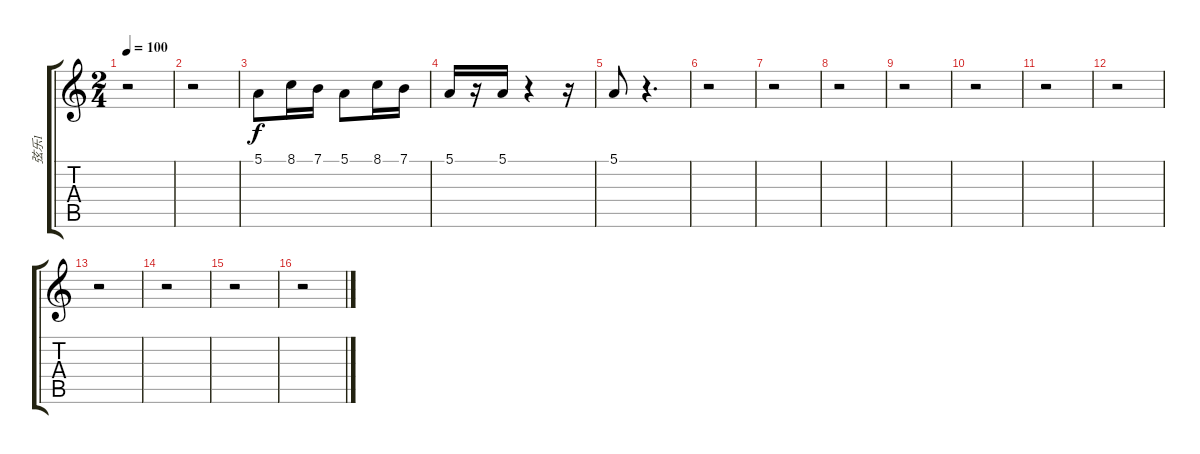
\track ("弦乐1" "弦乐1") {instrument tremolostrings}
\staff {score tabs}
\tuning (E4 B3 G3 D3 A2 E2) {hide}
\ts (2 4)
\tempo 100
\clef g2
\ks c
r.2{dy f} |
r.2 |
5.1.8 8.1.16 7.1.16 5.1.8 8.1.16 7.1.16 |
5.1.16 r.16 5.1.16 r.4 r.16 |
5.1.8 r.4{d} |
r.2 |
r.2 |
r.2 |
r.2 |
r.2 |
r.2 |
r.2 |
r.2 |
r.2 |
r.2 |
r.2
